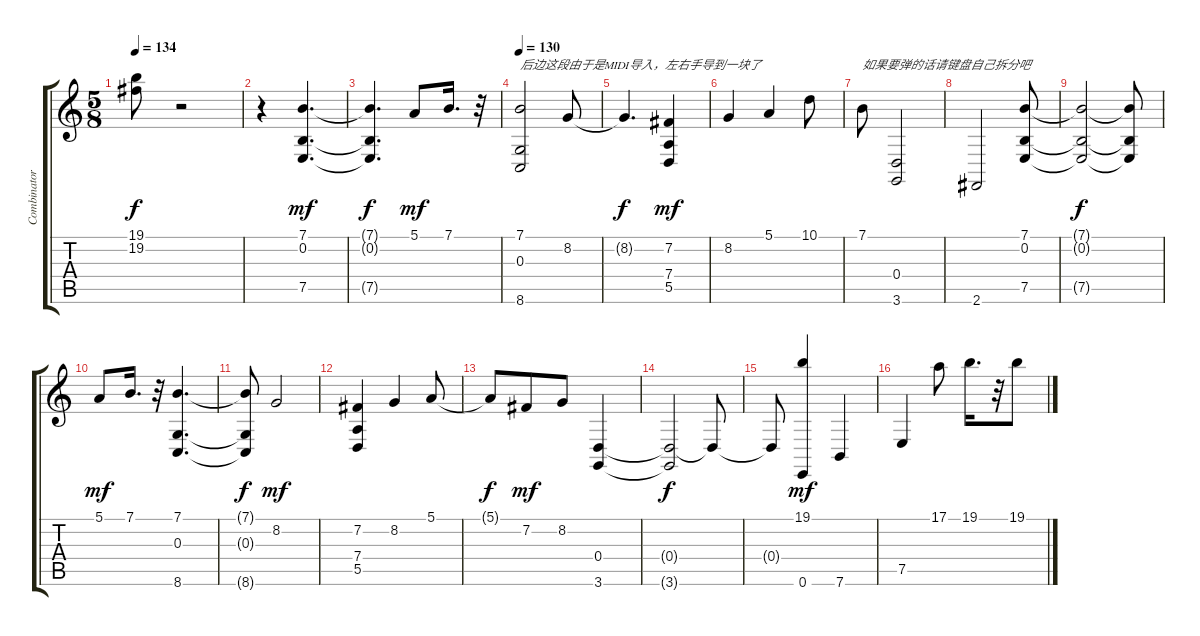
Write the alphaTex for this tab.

\track ("Combinator 1" "Combinator") {instrument acousticgrandpiano}
\staff {score tabs}
\tuning (E4 B3 G3 D3 A2 E2) {hide}
\ts (5 8)
\tempo 134
\clef g2
\ks c
(19.1{t} 19.2{t}).8{dy f} r.2 |
r.4 (7.1 0.2 7.5).4{d dy mf} |
(7.1{t} 0.2{t} 7.5{t}).4{d dy f} 5.1.8{dy mf} 7.1.16{d} r.32 |
\tempo 130
(7.1 0.3 8.6).2{txt "后边这段由于是MIDI导入，左右手导到一块了"} 8.2.8 |
8.2{t}.4{d dy f} (7.2 7.4 5.5).4{dy mf} |
8.2.4 5.1.4 10.1.8 |
7.1.8{txt "如果要弹的话请键盘自己拆分吧"} (0.4 3.6).2 |
2.6.2 (7.1 0.2 7.5).8 |
(7.1{t} 0.2{t} 7.5{t}).2{dy f} (7.1{t} 0.2{t} 7.5{t}).8 |
5.1.8{dy mf} 7.1.16{d} r.32 (7.1 0.3 8.6).4{d} |
(7.1{t} 0.3{t} 8.6{t}).8{dy f} 8.2.2{dy mf} |
(7.2 7.4 5.5).4 8.2.4 5.1.8 |
5.1{t}.8{dy f} 7.2.8{dy mf} 8.2.8 (0.4 3.6).4 |
(0.4{t} 3.6{t}).2{dy f} 0.4{t}.8 |
0.4{t}.8 (19.1 0.6).4{dy mf} 7.6.4 |
7.5.4 17.1.8 19.1.16{d} r.32 19.1.8
